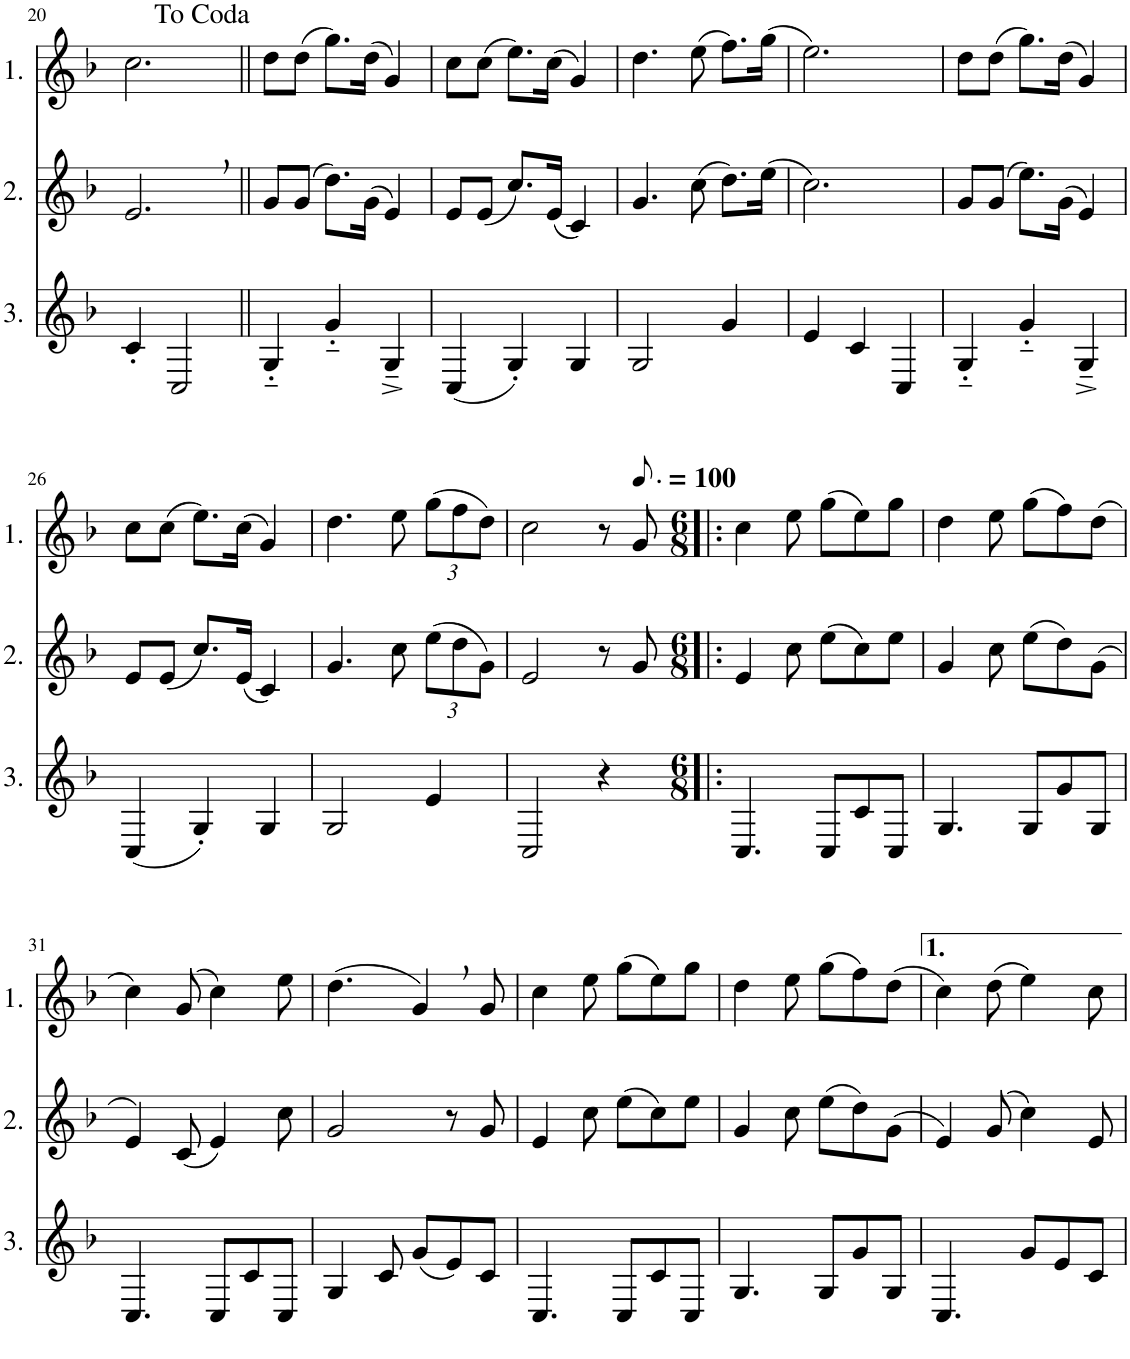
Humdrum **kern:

**kern	**kern	**kern
*part3	*part2	*part1
*staff3	*staff2	*staff1
*I"3.	*I"2.	*I"1.
!!LO:PB:g=z
*clefG2	*clefG2	*clefG2
*Trd4c7	*Trd4c7	*Trd4c7
*k[b-]	*k[b-]	*k[b-]
*M3/4	*M3/4	*M3/4
=20	=20	=20
4c'/	2.e,/	2.cc\
2C/	.	.
=21||	=21||	=21||
4G'~/	8g/L	8dd\L
.	(8g/J	(8dd\J
4g'~/	8.dd\L)	8.gg\L)
.	(16g\Jk	(16dd\Jk
4G~^/	4e/)	4g/)
=22	=22	=22
(4C/	8e/L	8cc\L
.	(8e/J	(8cc\J
4G'/)	8.cc/L)	8.ee\L)
.	(16e/Jk	(16cc\Jk
4G/	4c/)	4g/)
=23	=23	=23
2G/	4.g/	4.dd\
.	(8cc\	(8ee\
4g/	8.dd\L)	8.ff\L)
.	(16ee\Jk	(16gg\Jk
=24	=24	=24
4e/	2.cc\)	2.ee\)
4c/	.	.
4C/	.	.
=25	=25	=25
4G'~/	8g/L	8dd\L
.	(8g/J	(8dd\J
4g'~/	8.ee\L)	8.gg\L)
.	(16g\Jk	(16dd\Jk
4G~^/	4e/)	4g/)
!!LO:LB:g=z
=26	=26	=26
(4C/	8e/L	8cc\L
.	(8e/J	(8cc\J
4G'/)	8.cc/L)	8.ee\L)
.	(16e/Jk	(16cc\Jk
4G/	4c/)	4g/)
=27	=27	=27
2G/	4.g/	4.dd\
.	8cc\	8ee\
*	*Xbrackettup	*Xbrackettup
4e/	(12ee\L	(12gg\L
.	12dd\	12ff\
.	12g\J)	12dd\J)
=28	=28	=28
2C/	2e/	2cc\
4r	8r	8r
*	*	*MM75
.	8g/	8g/
=29!|:	=29!|:	=29!|:
*M6/8	*M6/8	*M6/8
4.C/	4e/	4cc\
.	8cc\	8ee\
8C/L	(8ee\L	(8gg\L
8c/	8cc\)	8ee\)
8C/J	8ee\J	8gg\J
=30	=30	=30
4.G/	4g/	4dd\
.	8cc\	8ee\
8G/L	(8ee\L	(8gg\L
8g/	8dd\)	8ff\)
8G/J	(8g\J	(8dd\J
!!LO:LB:g=z
=31	=31	=31
4.C/	4e/)	4cc\)
.	(8c/	(8g/
8C/L	4e/)	4cc\)
8c/	.	.
8C/J	8cc\	8ee\
=32	=32	=32
4G/	2g/	(4.dd\
8c/	.	.
(8g/L	.	4g,/)
8e/)	8r	.
8c/J	8g/	8g/
=33	=33	=33
4.C/	4e/	4cc\
.	8cc\	8ee\
8C/L	(8ee\L	(8gg\L
8c/	8cc\)	8ee\)
8C/J	8ee\J	8gg\J
=34	=34	=34
4.G/	4g/	4dd\
.	8cc\	8ee\
8G/L	(8ee\L	(8gg\L
8g/	8dd\)	8ff\)
8G/J	(8g\J	(8dd\J
=35	=35	=35
4.C/	4e/)	4cc\)
.	(8g/	(8dd\
8g/L	4cc\)	4ee\)
8e/	.	.
8c/J	8e/	8cc\
=	=	=
*-	*-	*-
